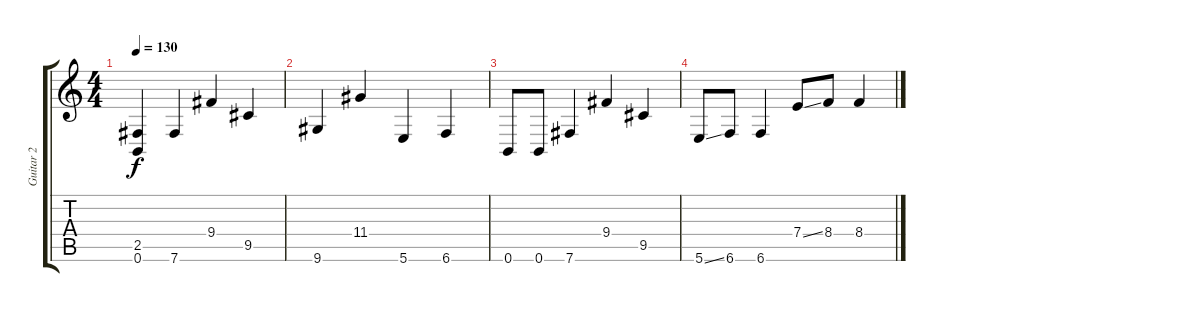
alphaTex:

\track ("Guitar 2" "Guitar 2") {instrument distortionguitar}
\staff {score tabs}
\tuning (B3 Gb3 D3 A2 E2 B1) {hide}
\ts (4 4)
\tempo 130
\clef g2
\ks c
(2.5 0.6).4{dy f} 7.6.4 9.4.4 9.5.4 |
9.6.4 11.4.4 5.6.4 6.6.4 |
0.6.8 0.6.8 7.6.4 9.4.4 9.5.4 |
5.6{ss}.8 6.6.8 6.6.4 7.4{ss}.8 8.4.8 8.4.4
